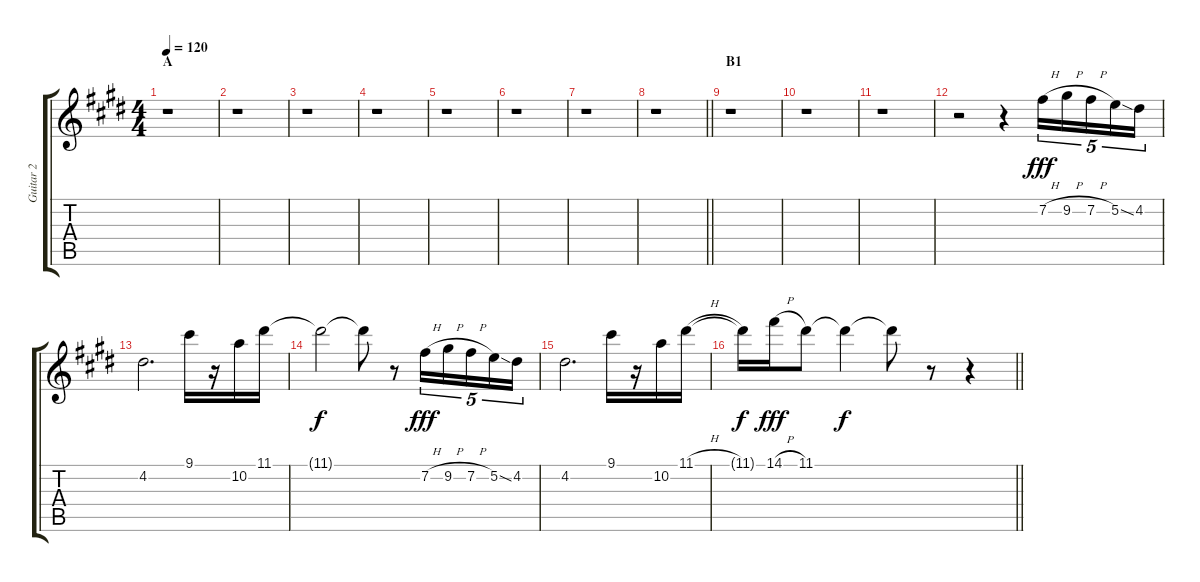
\track ("Guitar 2" "Guitar 2") {instrument distortionguitar}
\staff {score tabs}
\tuning (E4 B3 G3 D3 A2 E2) {hide}
\ts (4 4)
\section ("" "A")
\tempo 120
\clef g2
\ks e
r.1{dy fff instrument distortionguitar} |
r.1 |
r.1 |
r.1 |
r.1 |
r.1 |
r.1 |
\barLineRight lightlight
r.1 |
\section ("" "B1")
r.1 |
r.1 |
r.1 |
r.2 r.4 7.2{h}.16{tu (5 4)} 9.2{h}.16{tu (5 4)} 7.2{h}.16{tu (5 4)} 5.2{ss}.16{tu (5 4)} 4.2.16{tu (5 4)} |
4.2.2{d} 9.1.16 r.16 10.2.16 11.1.16 |
11.1{t}.2{dy f} 11.1{t}.8 r.8 7.2{h}.16{tu (5 4) dy fff} 9.2{h}.16{tu (5 4)} 7.2{h}.16{tu (5 4)} 5.2{ss}.16{tu (5 4)} 4.2.16{tu (5 4)} |
4.2.2{d} 9.1.16 r.16 10.2.16 11.1{h}.16 |
\barLineRight lightlight
11.1{t}.16{dy f} 14.1{h}.16{dy fff} 11.1.8 11.1{t}.4{dy f} 11.1{t}.8 r.8 r.4
